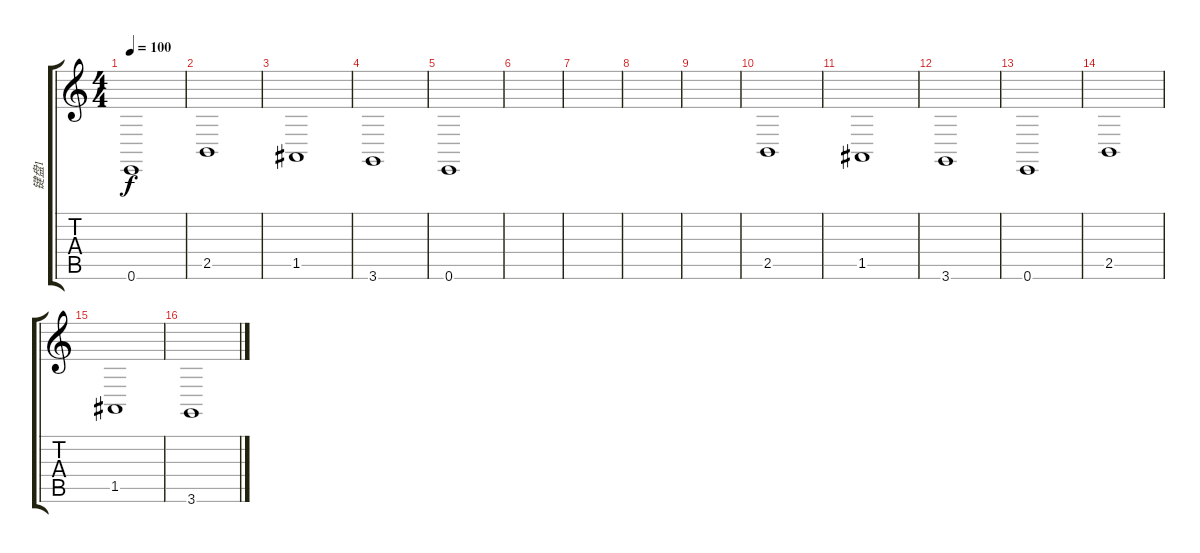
\track ("键盘1" "键盘1") {instrument synthvoice}
\staff {score tabs}
\tuning (E4 B3 G3 D3 A2 E2) {hide}
\ts (4 4)
\tempo 100
\clef g2
\ks c
0.6.1{dy f} |
2.5.1 |
1.5.1 |
3.6.1 |
0.6.1 |
|
|
|
|
2.5.1 |
1.5.1 |
3.6.1 |
0.6.1 |
2.5.1 |
1.5.1 |
3.6.1
